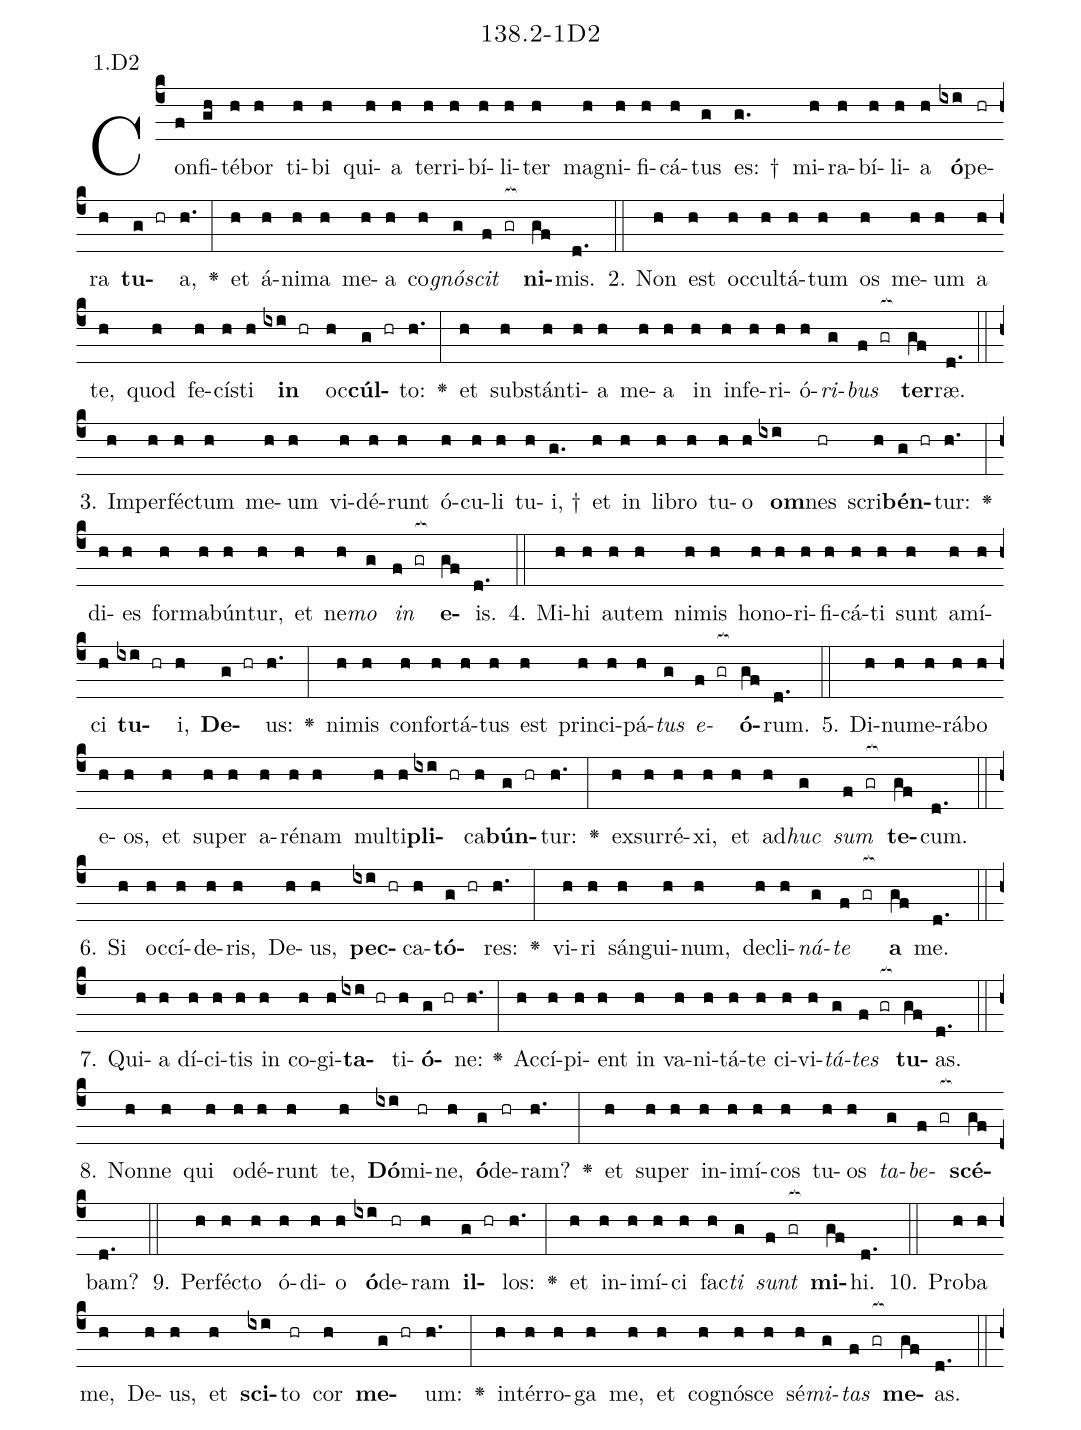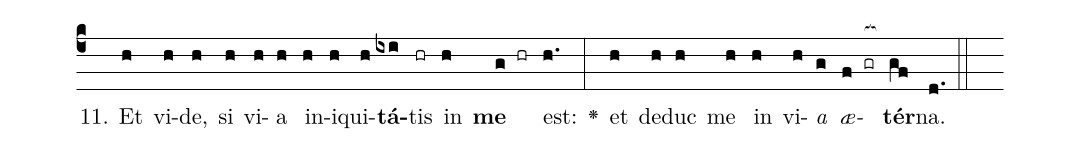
name: 138.2-1D2;
annotation: 1.D2;
%%
(c4)Con(f)fi(gh)té(h)bor(h) ti(h)bi(h) qui(h)a(h) ter(h)ri(h)bí(h)li(h)ter(h) ma(h)gni(h)fi(h)cá(h)tus(g) es: †(g.) mi(h)ra(h)bí(h)li(h)a(h) <b>ó</b>(ixi)pe(hr)ra(h) <b>tu</b>(g hr)a,(h.) <v>\greheightstar</v>(:) et(h) á(h)ni(h)ma(h) me(h)a(h) co(h)<i>gnó</i>(g)<i>scit</i>(f gr[ocb:1{]) <b>ni</b>(gf[ocb:0}])mis.(d.) (::)
2. Non(h) est(h) oc(h)cul(h)tá(h)tum(h) os(h) me(h)um(h) a(h) te,(h) quod(h) fe(h)cís(h)ti(h) <b>in</b>(ixi hr) oc(h)<b>cúl</b>(g hr)to:(h.) <v>\greheightstar</v>(:) et(h) sub(h)stán(h)ti(h)a(h) me(h)a(h) in(h) in(h)fe(h)ri(h)ó(h)<i>ri</i>(g)<i>bus</i>(f gr[ocb:1{]) <b>ter</b>(gf[ocb:0}])ræ.(d.) (::)
3. Im(h)per(h)féc(h)tum(h) me(h)um(h) vi(h)dé(h)runt(h) ó(h)cu(h)li(h) tu(h)i, †(g.) et(h) in(h) li(h)bro(h) tu(h)o(h) <b>om</b>(ixi)nes(hr) scri(h)<b>bén</b>(g hr)tur:(h.) <v>\greheightstar</v>(:) di(h)es(h) for(h)ma(h)bún(h)tur,(h) et(h) ne(h)<i>mo</i>(g) <i>in</i>(f gr[ocb:1{]) <b>e</b>(gf[ocb:0}])is.(d.) (::)
4. Mi(h)hi(h) au(h)tem(h) ni(h)mis(h) ho(h)no(h)ri(h)fi(h)cá(h)ti(h) sunt(h) a(h)mí(h)ci(h) <b>tu</b>(ixi hr)i,(h) <b>De</b>(g hr)us:(h.) <v>\greheightstar</v>(:) ni(h)mis(h) con(h)for(h)tá(h)tus(h) est(h) prin(h)ci(h)pá(h)<i>tus</i>(g) <i>e</i>(f gr[ocb:1{])<b>ó</b>(gf[ocb:0}])rum.(d.) (::)
5. Di(h)nu(h)me(h)rá(h)bo(h) e(h)os,(h) et(h) su(h)per(h) a(h)ré(h)nam(h) mul(h)ti(h)<b>pli</b>(ixi hr)ca(h)<b>bún</b>(g hr)tur:(h.) <v>\greheightstar</v>(:) ex(h)sur(h)ré(h)xi,(h) et(h) ad(h)<i>huc</i>(g) <i>sum</i>(f gr[ocb:1{]) <b>te</b>(gf[ocb:0}])cum.(d.) (::)
6. Si(h) oc(h)cí(h)de(h)ris,(h) De(h)us,(h) <b>pec</b>(ixi hr)ca(h)<b>tó</b>(g hr)res:(h.) <v>\greheightstar</v>(:) vi(h)ri(h) sán(h)gui(h)num,(h) de(h)cli(h)<i>ná</i>(g)<i>te</i>(f gr[ocb:1{]) <b>a</b>(gf[ocb:0}]) me.(d.) (::)
7. Qui(h)a(h) dí(h)ci(h)tis(h) in(h) co(h)gi(h)<b>ta</b>(ixi hr)ti(h)<b>ó</b>(g hr)ne:(h.) <v>\greheightstar</v>(:) Ac(h)cí(h)pi(h)ent(h) in(h) va(h)ni(h)tá(h)te(h) ci(h)vi(h)<i>tá</i>(g)<i>tes</i>(f gr[ocb:1{]) <b>tu</b>(gf[ocb:0}])as.(d.) (::)
8. Non(h)ne(h) qui(h) o(h)dé(h)runt(h) te,(h) <b>Dó</b>(ixi)mi(hr)ne,(h) <b>ó</b>(g)de(hr)ram?(h.) <v>\greheightstar</v>(:) et(h) su(h)per(h) in(h)i(h)mí(h)cos(h) tu(h)os(h) <i>ta</i>(g)<i>be</i>(f gr[ocb:1{])<b>scé</b>(gf[ocb:0}])bam?(d.) (::)
9. Per(h)féc(h)to(h) ó(h)di(h)o(h) <b>ó</b>(ixi)de(hr)ram(h) <b>il</b>(g hr)los:(h.) <v>\greheightstar</v>(:) et(h) in(h)i(h)mí(h)ci(h) fac(h)<i>ti</i>(g) <i>sunt</i>(f gr[ocb:1{]) <b>mi</b>(gf[ocb:0}])hi.(d.) (::)
10. Pro(h)ba(h) me,(h) De(h)us,(h) et(h) <b>sci</b>(ixi)to(hr) cor(h) <b>me</b>(g hr)um:(h.) <v>\greheightstar</v>(:) in(h)tér(h)ro(h)ga(h) me,(h) et(h) co(h)gnó(h)sce(h) sé(h)<i>mi</i>(g)<i>tas</i>(f gr[ocb:1{]) <b>me</b>(gf[ocb:0}])as.(d.) (::)
11. Et(h) vi(h)de,(h) si(h) vi(h)a(h) in(h)i(h)qui(h)<b>tá</b>(ixi)tis(hr) in(h) <b>me</b>(g hr) est:(h.) <v>\greheightstar</v>(:) et(h) de(h)duc(h) me(h) in(h) vi(h)<i>a</i>(g) <i>æ</i>(f gr[ocb:1{])<b>tér</b>(gf[ocb:0}])na.(d.) (::)
